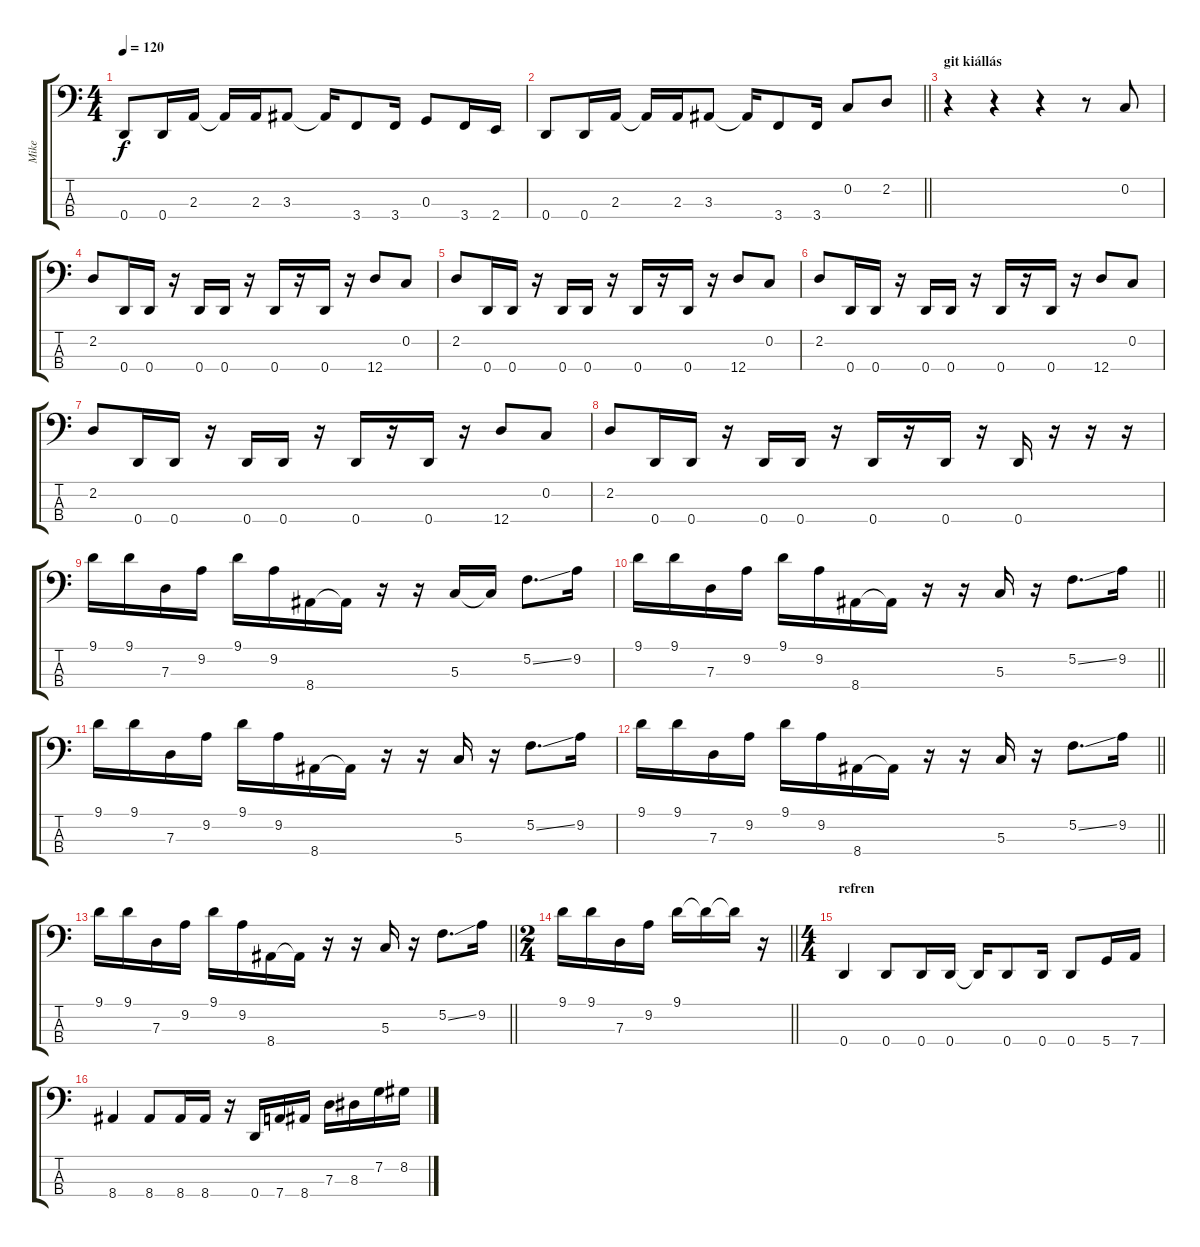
\track ("Mike" "Mike") {instrument slapbass1}
\staff {score tabs}
\tuning (F2 C2 G1 D1) {hide}
\ts (4 4)
\tempo 120
\clef f4
\ks c
0.4.8{dy f} 0.4.16 2.3.16 2.3{t}.16 2.3.16 3.3.8 3.3{t}.16 3.4.8 3.4.16 0.3.8 3.4.16 2.4.16 |
\barLineRight lightlight
0.4.8 0.4.16 2.3.16 2.3{t}.16 2.3.16 3.3.8 3.3{t}.16 3.4.8 3.4.16 0.2.8 2.2.8 |
\section ("" "git kiállás")
r.4 r.4 r.4 r.8 0.2.8{instrument slapbass1} |
2.2.8 0.4.16 0.4.16 r.16 0.4.16 0.4.16 r.16 0.4.16 r.16 0.4.16 r.16 12.4.8 0.2.8 |
2.2.8 0.4.16 0.4.16 r.16 0.4.16 0.4.16 r.16 0.4.16 r.16 0.4.16 r.16 12.4.8 0.2.8 |
2.2.8 0.4.16 0.4.16 r.16 0.4.16 0.4.16 r.16 0.4.16 r.16 0.4.16 r.16 12.4.8 0.2.8 |
2.2.8 0.4.16 0.4.16 r.16 0.4.16 0.4.16 r.16 0.4.16 r.16 0.4.16 r.16 12.4.8 0.2.8 |
2.2.8 0.4.16 0.4.16 r.16 0.4.16 0.4.16 r.16 0.4.16 r.16 0.4.16 r.16 0.4.16 r.16 r.16 r.16 |
9.1.16 9.1.16 7.3.16 9.2.16 9.1.16 9.2.16 8.4.16 8.4{t}.16 r.16 r.16 5.3.16 5.3{t}.16 5.2{ss}.8{d} 9.2.16 |
\barLineRight lightlight
9.1.16 9.1.16 7.3.16 9.2.16 9.1.16 9.2.16 8.4.16 8.4{t}.16 r.16 r.16 5.3.16 r.16 5.2{ss}.8{d} 9.2.16 |
9.1.16 9.1.16 7.3.16 9.2.16 9.1.16 9.2.16 8.4.16 8.4{t}.16 r.16 r.16 5.3.16 r.16 5.2{ss}.8{d} 9.2.16 |
\barLineRight lightlight
9.1.16 9.1.16 7.3.16 9.2.16 9.1.16 9.2.16 8.4.16 8.4{t}.16 r.16 r.16 5.3.16 r.16 5.2{ss}.8{d} 9.2.16 |
\barLineRight lightlight
9.1.16 9.1.16 7.3.16 9.2.16 9.1.16 9.2.16 8.4.16 8.4{t}.16 r.16 r.16 5.3.16 r.16 5.2{ss}.8{d} 9.2.16 |
\ts (2 4)
\barLineRight lightlight
9.1.16 9.1.16 7.3.16 9.2.16 9.1.16 9.1{t}.16 9.1{t}.16 r.16 |
\ts (4 4)
\section ("" "refren")
0.4.4{instrument electricbassfinger} 0.4.8 0.4.16 0.4.16 0.4{t}.16 0.4.8 0.4.16 0.4.8 5.4.16 7.4.16 |
8.4.4 8.4.8 8.4.16 8.4.16 r.16 0.4.16 7.4.16 8.4.16 7.3.16 8.3.16 7.2.16 8.2.16
